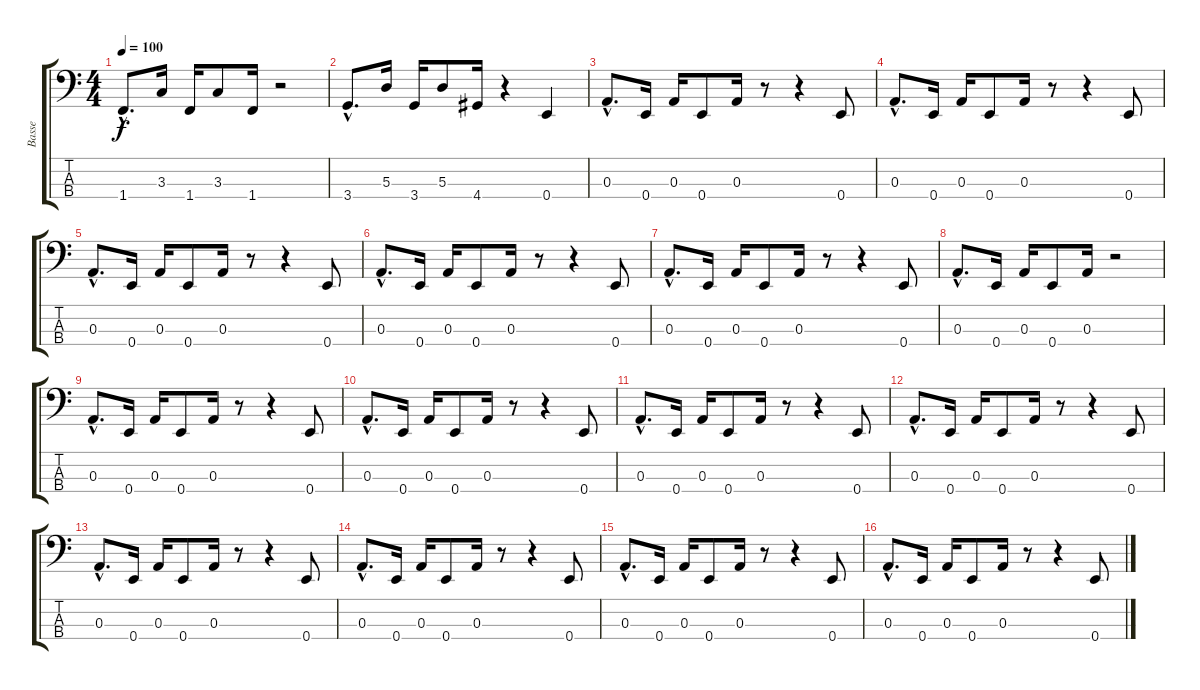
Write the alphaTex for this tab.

\track ("Basse" "Basse") {instrument electricbassfinger}
\staff {score tabs}
\tuning (G2 D2 A1 E1) {hide}
\ts (4 4)
\tempo 100
\clef f4
\ks c
1.4{hac}.8{d dy f} 3.3.16 1.4.16 3.3.8 1.4.16 r.2 |
3.4{hac}.8{d} 5.3.16 3.4.16 5.3.8 4.4.16 r.4 0.4.4 |
0.3{hac}.8{d} 0.4.16 0.3.16 0.4.8 0.3.16 r.8 r.4 0.4.8 |
0.3{hac}.8{d} 0.4.16 0.3.16 0.4.8 0.3.16 r.8 r.4 0.4.8 |
0.3{hac}.8{d} 0.4.16 0.3.16 0.4.8 0.3.16 r.8 r.4 0.4.8 |
0.3{hac}.8{d} 0.4.16 0.3.16 0.4.8 0.3.16 r.8 r.4 0.4.8 |
0.3{hac}.8{d} 0.4.16 0.3.16 0.4.8 0.3.16 r.8 r.4 0.4.8 |
0.3{hac}.8{d} 0.4.16 0.3.16 0.4.8 0.3.16 r.2 |
0.3{hac}.8{d} 0.4.16 0.3.16 0.4.8 0.3.16 r.8 r.4 0.4.8 |
0.3{hac}.8{d} 0.4.16 0.3.16 0.4.8 0.3.16 r.8 r.4 0.4.8 |
0.3{hac}.8{d} 0.4.16 0.3.16 0.4.8 0.3.16 r.8 r.4 0.4.8 |
0.3{hac}.8{d} 0.4.16 0.3.16 0.4.8 0.3.16 r.8 r.4 0.4.8 |
0.3{hac}.8{d} 0.4.16 0.3.16 0.4.8 0.3.16 r.8 r.4 0.4.8 |
0.3{hac}.8{d} 0.4.16 0.3.16 0.4.8 0.3.16 r.8 r.4 0.4.8 |
0.3{hac}.8{d} 0.4.16 0.3.16 0.4.8 0.3.16 r.8 r.4 0.4.8 |
0.3{hac}.8{d} 0.4.16 0.3.16 0.4.8 0.3.16 r.8 r.4 0.4.8
